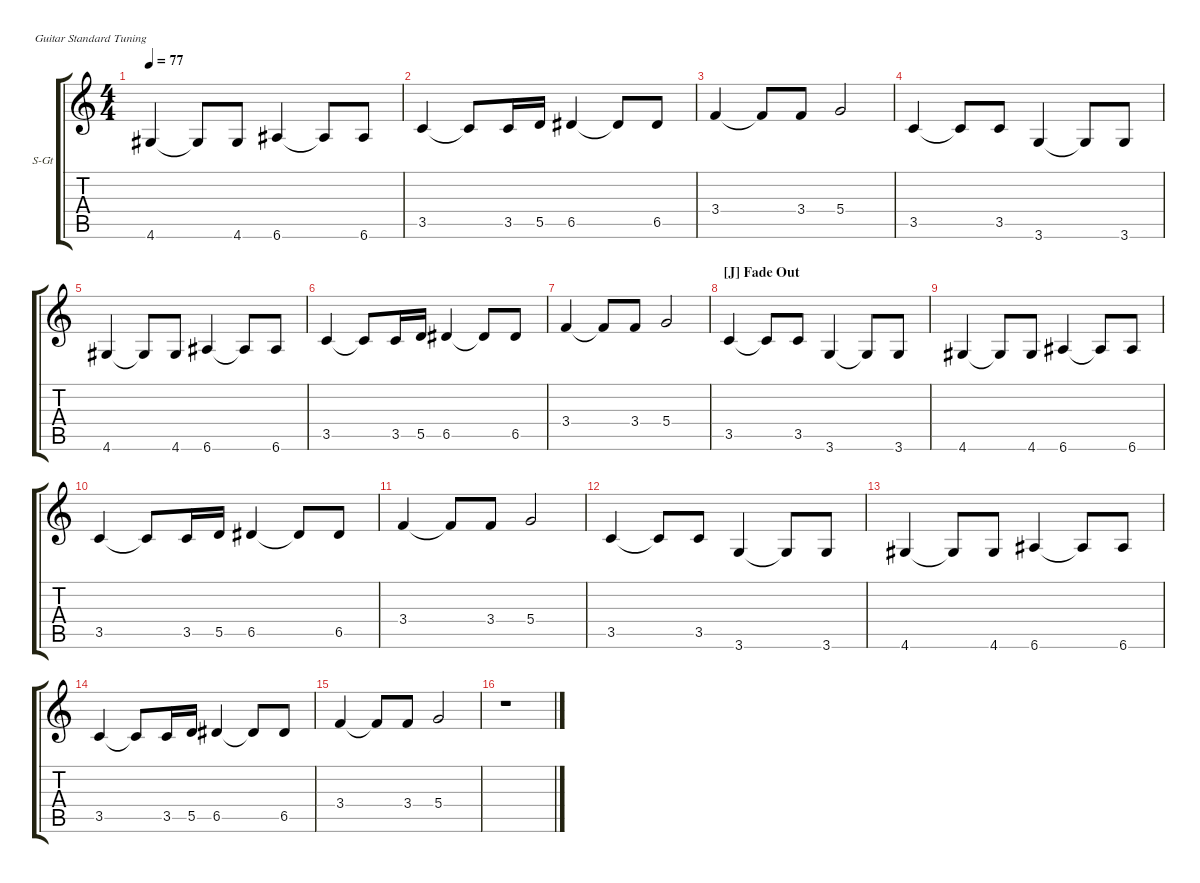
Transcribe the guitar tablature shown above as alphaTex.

\hideDynamics
\bracketExtendMode groupsimilarinstruments
\firstSystemTrackNameOrientation horizontal
\otherSystemsTrackNameOrientation horizontal
\track ("Guitar II" "S-Gt") {multiBarRest instrument acousticguitarsteel}
\staff {score tabs}
\tuning (E4 B3 G3 D3 A2 E2)
\ts (4 4)
\tempo 77
\clef g2
\ks c
4.6.4{dy f} 4.6{t}.8 4.6.8 6.6.4 6.6{t}.8 6.6.8 |
3.5.4 3.5{t}.8 3.5.16 5.5.16 6.5.4 6.5{t}.8 6.5.8 |
3.4.4 3.4{t}.8 3.4.8 5.4.2 |
3.5.4 3.5{t}.8 3.5.8 3.6.4 3.6{t}.8 3.6.8 |
4.6.4 4.6{t}.8 4.6.8 6.6.4 6.6{t}.8 6.6.8 |
3.5.4 3.5{t}.8 3.5.16 5.5.16 6.5.4 6.5{t}.8 6.5.8 |
3.4.4 3.4{t}.8 3.4.8 5.4.2 |
\section ("J" "Fade Out")
3.5.4 3.5{t}.8 3.5.8 3.6.4 3.6{t}.8 3.6.8 |
4.6.4 4.6{t}.8 4.6.8 6.6.4 6.6{t}.8 6.6.8 |
3.5.4 3.5{t}.8 3.5.16 5.5.16 6.5.4 6.5{t}.8 6.5.8 |
3.4.4 3.4{t}.8 3.4.8 5.4.2 |
3.5.4 3.5{t}.8 3.5.8 3.6.4 3.6{t}.8 3.6.8 |
4.6.4 4.6{t}.8 4.6.8 6.6.4 6.6{t}.8 6.6.8 |
3.5.4 3.5{t}.8 3.5.16 5.5.16 6.5.4 6.5{t}.8 6.5.8 |
3.4.4 3.4{t}.8 3.4.8 5.4.2 |
r.1
